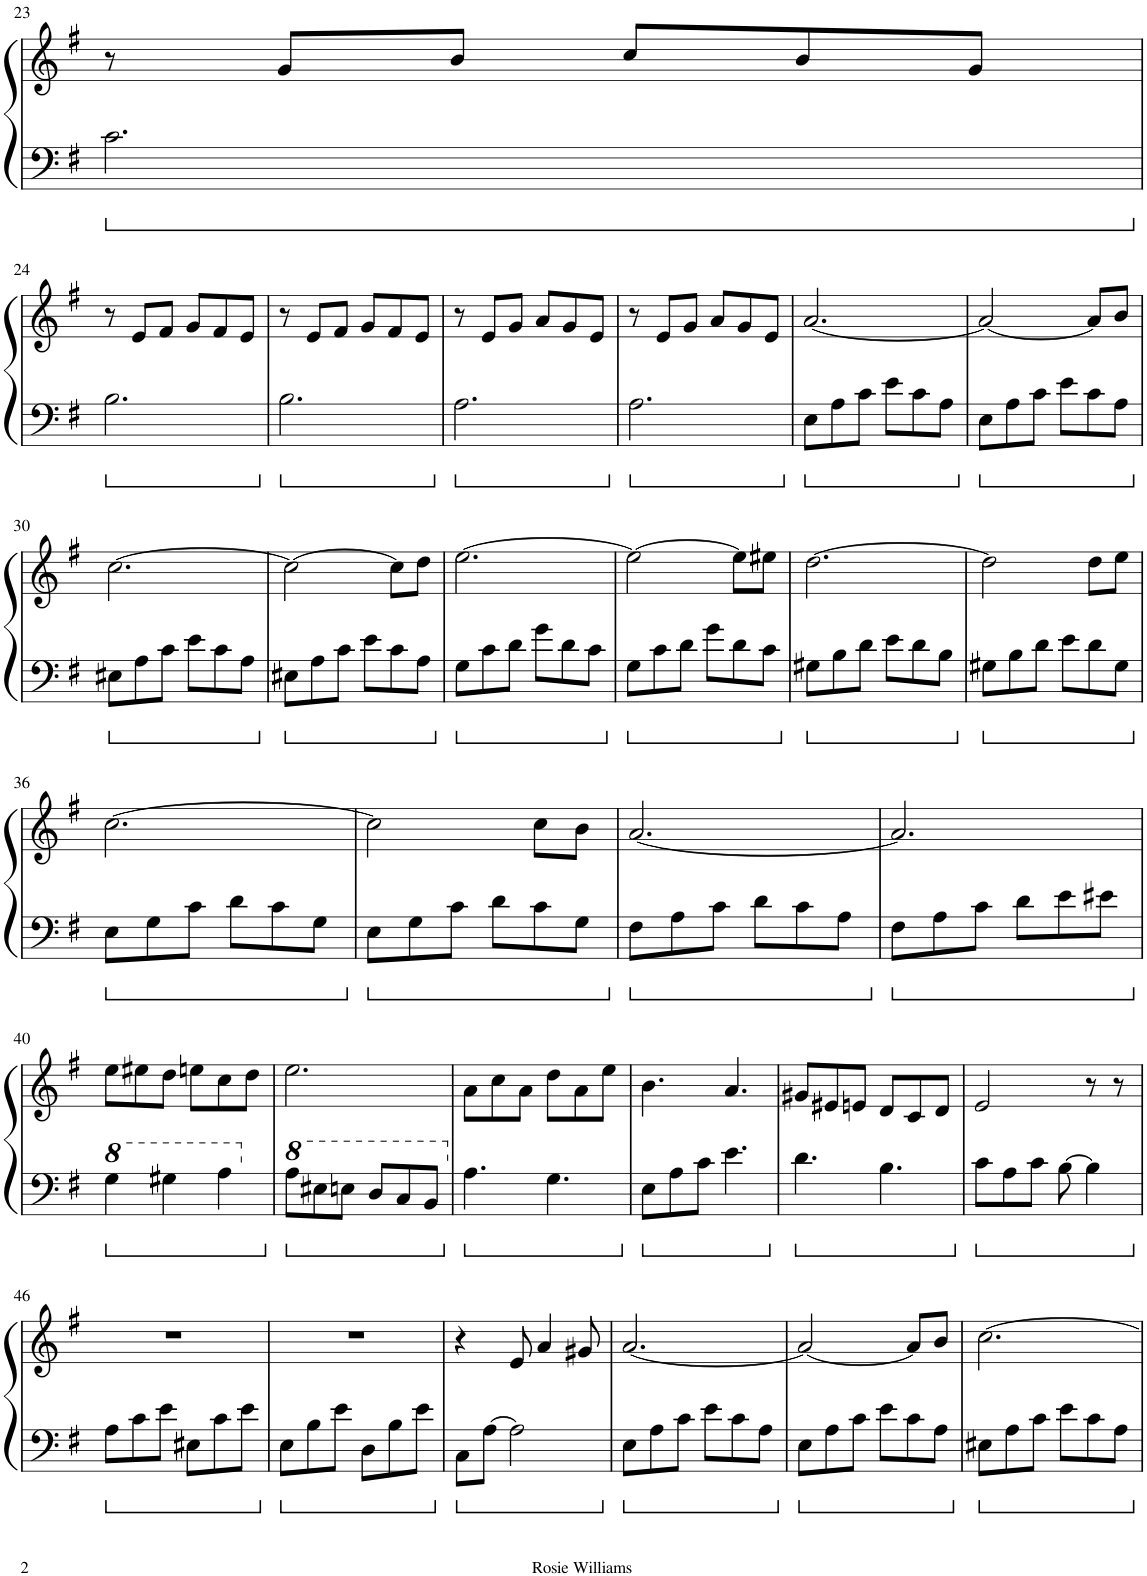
**kern	**kern
*part1	*part1
*staff2	*staff1
*I"Piano	*
*I'Pno.	*
!!LO:PB:g=z
*clefF4	*clefG2
*k[f#]	*k[f#]
*M6/8	*M6/8
=23	=23
2.c\	8r
.	8g/L
.	8b/J
.	8cc/L
.	8b/
.	8g/J
!!LO:LB:g=z
=24	=24
2.B\	8r
.	8e/L
.	8f#/J
.	8g/L
.	8f#/
.	8e/J
=25	=25
2.B\	8r
.	8e/L
.	8f#/J
.	8g/L
.	8f#/
.	8e/J
=26	=26
2.A\	8r
.	8e/L
.	8g/J
.	8a/L
.	8g/
.	8e/J
=27	=27
2.A\	8r
.	8e/L
.	8g/J
.	8a/L
.	8g/
.	8e/J
=28	=28
8E\L	[2.a/
8A\	.
8c\J	.
8e\L	.
8c\	.
8A\J	.
=29	=29
8E\L	2a/_
8A\	.
8c\J	.
8e\L	.
8c\	8a/L]
8A\J	8b/J
!!LO:LB:g=z
=30	=30
8E#X\L	[2.cc\
8A\	.
8c\J	.
8e\L	.
8c\	.
8A\J	.
=31	=31
8E#X\L	2cc\_
8A\	.
8c\J	.
8e\L	.
8c\	8cc\L]
8A\J	8dd\J
=32	=32
8G\L	[2.ee\
8c\	.
8d\J	.
8g\L	.
8d\	.
8c\J	.
=33	=33
8G\L	2ee\_
8c\	.
8d\J	.
8g\L	.
8d\	8ee\L]
8c\J	8ee#X\J
=34	=34
8G#X\L	[2.dd\
8B\	.
8d\J	.
8e\L	.
8d\	.
8B\J	.
=35	=35
8G#X\L	2dd\]
8B\	.
8d\J	.
8e\L	.
8d\	8dd\L
8G#\J	8ee\J
!!LO:LB:g=z
=36	=36
8E\L	[2.cc\
8G\	.
8c\J	.
8d\L	.
8c\	.
8G\J	.
=37	=37
8E\L	2cc\]
8G\	.
8c\J	.
8d\L	.
8c\	8cc\L
8G\J	8b\J
=38	=38
8F#\L	[2.a/
8A\	.
8c\J	.
8d\L	.
8c\	.
8A\J	.
=39	=39
8F#\L	2.a/]
8A\	.
8c\J	.
8d\L	.
8e\	.
8e#X\J	.
!!LO:LB:g=z
=40	=40
*8va	*
4g\	8ee\L
.	8ee#X\
4g#X\	8dd\J
.	8een\L
4a\	8cc\
.	8dd\J
=41	=41
*X8va	*
*8va	*
8a\L	2.ee\
8e#X\	.
8en\J	.
8d/L	.
8c/	.
8B/J	.
=42	=42
*X8va	*
4.A\	8a\L
.	8cc\
.	8a\J
4.G\	8dd\L
.	8a\
.	8ee\J
=43	=43
8E\L	4.b\
8A\	.
8c\J	.
4.e\	4.a/
=44	=44
4.d\	8g#X/L
.	8e#X/
.	8en/J
4.B\	8d/L
.	8c/
.	8d/J
=45	=45
8c\L	2e/
8A\	.
8c\J	.
[8B\	.
4B\]	8r
.	8r
!!LO:LB:g=z
=46	=46
8A\L	2.r
8c\	.
8e\J	.
8E#X\L	.
8c\	.
8e\J	.
=47	=47
8E\L	2.r
8B\	.
8e\J	.
8D\L	.
8B\	.
8e\J	.
=48	=48
8C\L	4r
[8A\J	.
2A\]	8e/
.	4a/
.	8g#X/
=49	=49
8E\L	[2.a/
8A\	.
8c\J	.
8e\L	.
8c\	.
8A\J	.
=50	=50
8E\L	2a/_
8A\	.
8c\J	.
8e\L	.
8c\	8a/L]
8A\J	8b/J
=51	=51
8E#X\L	[2.cc\
8A\	.
8c\J	.
8e\L	.
8c\	.
8A\J	.
=	=
*-	*-
